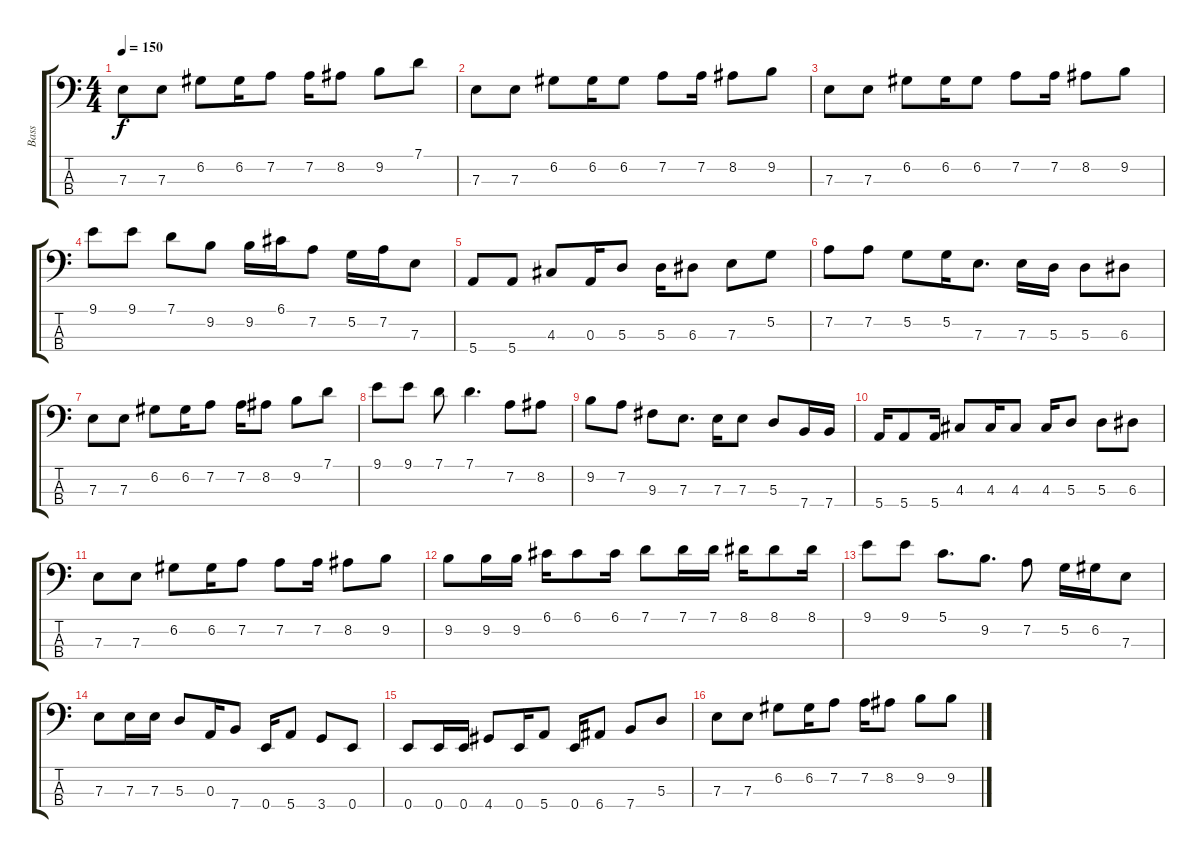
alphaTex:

\track ("Bass" "Bass") {instrument electricbassfinger}
\staff {score tabs}
\tuning (G2 D2 A1 E1) {hide}
\ts (4 4)
\tempo 150
\clef f4
\ks c
7.3.8{dy f} 7.3.8 6.2.8 6.2.16 7.2.8 7.2.16 8.2.8 9.2.8 7.1.8 |
7.3.8 7.3.8 6.2.8 6.2.16 6.2.8 7.2.8 7.2.16 8.2.8 9.2.8 |
7.3.8 7.3.8 6.2.8 6.2.16 6.2.8 7.2.8 7.2.16 8.2.8 9.2.8 |
9.1.8 9.1.8 7.1.8 9.2.8 9.2.16 6.1.16 7.2.8 5.2.16 7.2.16 7.3.8 |
5.4.8 5.4.8 4.3.8 0.3.16 5.3.8 5.3.16 6.3.8 7.3.8 5.2.8 |
7.2.8 7.2.8 5.2.8 5.2.16 7.3.8{d} 7.3.16 5.3.16 5.3.8 6.3.8 |
7.3.8 7.3.8 6.2.8 6.2.16 7.2.8 7.2.16 8.2.8 9.2.8 7.1.8 |
9.1.8 9.1.8 7.1.8 7.1.4{d} 7.2.8 8.2.8 |
9.2.8 7.2.8 9.3.8 7.3.8{d} 7.3.16 7.3.8 5.3.8 7.4.16 7.4.16 |
5.4.16 5.4.8 5.4.16 4.3.8 4.3.16 4.3.8 4.3.16 5.3.8 5.3.8 6.3.8 |
7.3.8 7.3.8 6.2.8 6.2.16 7.2.8 7.2.8 7.2.16 8.2.8 9.2.8 |
9.2.8 9.2.16 9.2.16 6.1.16 6.1.8 6.1.16 7.1.8 7.1.16 7.1.16 8.1.16 8.1.8 8.1.16 |
9.1.8 9.1.8 5.1.8{d} 9.2.8{d} 7.2.8 5.2.16 6.2.16 7.3.8 |
7.3.8 7.3.16 7.3.16 5.3.8 0.3.16 7.4.8 0.4.16 5.4.8 3.4.8 0.4.8 |
0.4.8 0.4.16 0.4.16 4.4.8 0.4.16 5.4.8 0.4.16 6.4.8 7.4.8 5.3.8 |
7.3.8 7.3.8 6.2.8 6.2.16 7.2.8 7.2.16 8.2.8 9.2.8 9.2.8
